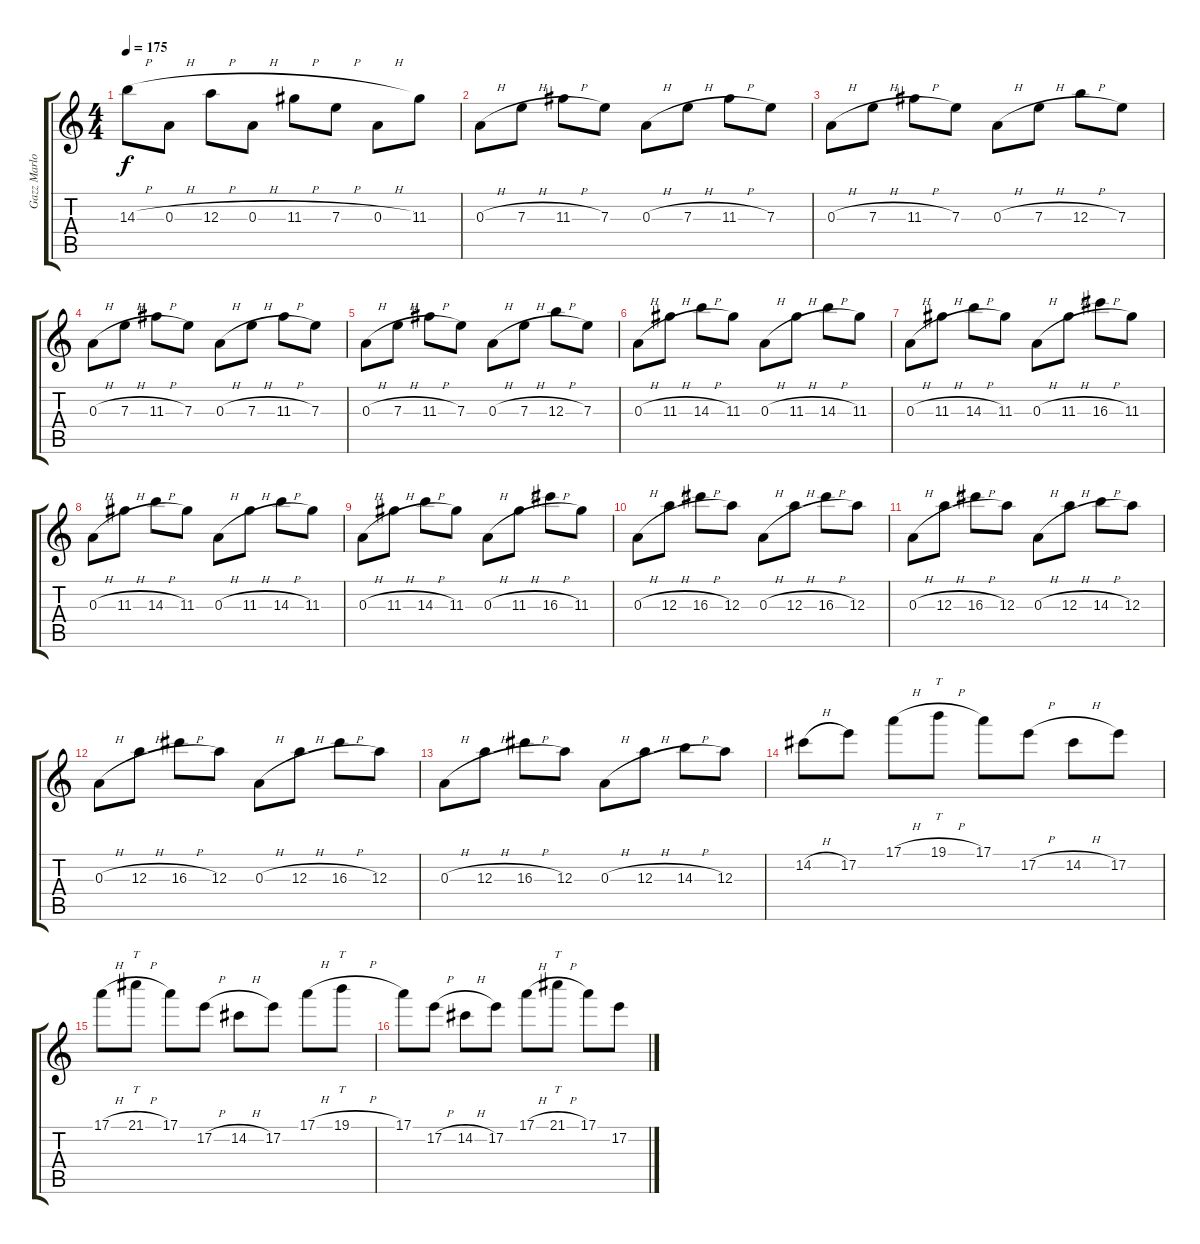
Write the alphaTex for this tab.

\track ("Gazz Marlow" "Gazz Marlo") {instrument distortionguitar}
\staff {score tabs}
\tuning (E4 B3 A3 D3 A2 D2) {hide}
\ts (4 4)
\tempo 175
\clef g2
\ks c
14.3{h}.8{dy f} 0.3{h}.8 12.3{h}.8 0.3{h}.8 11.3{h}.8 7.3{h}.8 0.3{h}.8 11.3.8 |
0.3{h}.8 7.3{h}.8 11.3{h}.8 7.3.8 0.3{h}.8 7.3{h}.8 11.3{h}.8 7.3.8 |
0.3{h}.8 7.3{h}.8 11.3{h}.8 7.3.8 0.3{h}.8 7.3{h}.8 12.3{h}.8 7.3.8 |
0.3{h}.8 7.3{h}.8 11.3{h}.8 7.3.8 0.3{h}.8 7.3{h}.8 11.3{h}.8 7.3.8 |
0.3{h}.8 7.3{h}.8 11.3{h}.8 7.3.8 0.3{h}.8 7.3{h}.8 12.3{h}.8 7.3.8 |
0.3{h}.8 11.3{h}.8 14.3{h}.8 11.3.8 0.3{h}.8 11.3{h}.8 14.3{h}.8 11.3.8 |
0.3{h}.8 11.3{h}.8 14.3{h}.8 11.3.8 0.3{h}.8 11.3{h}.8 16.3{h}.8 11.3.8 |
0.3{h}.8 11.3{h}.8 14.3{h}.8 11.3.8 0.3{h}.8 11.3{h}.8 14.3{h}.8 11.3.8 |
0.3{h}.8 11.3{h}.8 14.3{h}.8 11.3.8 0.3{h}.8 11.3{h}.8 16.3{h}.8 11.3.8 |
0.3{h}.8 12.3{h}.8 16.3{h}.8 12.3.8 0.3{h}.8 12.3{h}.8 16.3{h}.8 12.3.8 |
0.3{h}.8 12.3{h}.8 16.3{h}.8 12.3.8 0.3{h}.8 12.3{h}.8 14.3{h}.8 12.3.8 |
0.3{h}.8 12.3{h}.8 16.3{h}.8 12.3.8 0.3{h}.8 12.3{h}.8 16.3{h}.8 12.3.8 |
0.3{h}.8 12.3{h}.8 16.3{h}.8 12.3.8 0.3{h}.8 12.3{h}.8 14.3{h}.8 12.3.8 |
14.2{h}.8 17.2.8 17.1{h}.8 19.1{h}.8{tt} 17.1.8 17.2{h}.8 14.2{h}.8 17.2.8 |
17.1{h}.8 21.1{h}.8{tt} 17.1.8 17.2{h}.8 14.2{h}.8 17.2.8 17.1{h}.8 19.1{h}.8{tt} |
17.1.8 17.2{h}.8 14.2{h}.8 17.2.8 17.1{h}.8 21.1{h}.8{tt} 17.1.8 17.2.8
